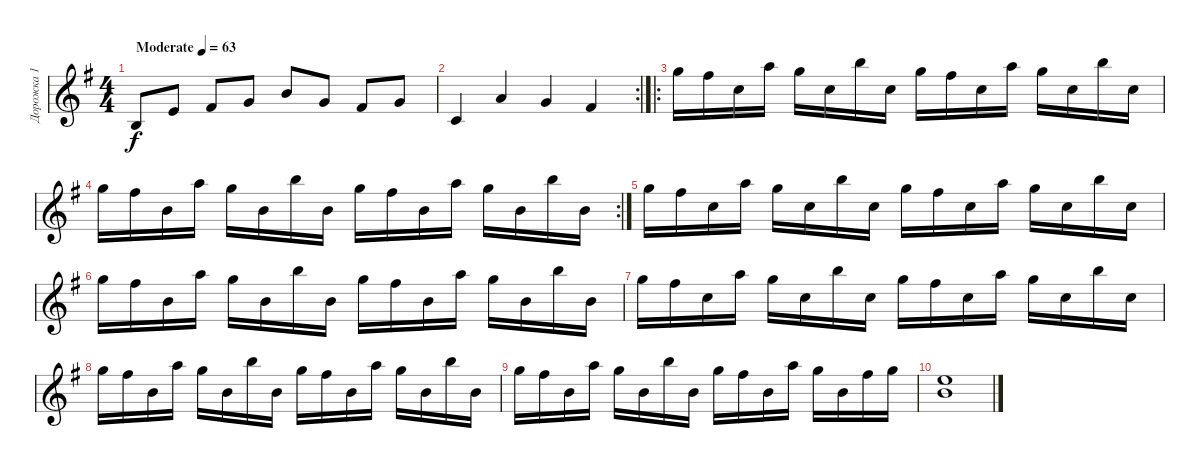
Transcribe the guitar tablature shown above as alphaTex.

\track ("Дорожка 1" "Дорожка 1") {instrument acousticgrandpiano}
\staff {score}
\tuning (E4 B3 G3 D3 A2 E2) {hide}
\ts (4 4)
\tempo (63 "Moderate")
\clef g2
\ks eminor
0.2.8{dy f instrument acousticgrandpiano} 0.1.8 2.1.8 3.1.8 7.1.8 3.1.8 2.1.8 3.1.8 |
\rc 2
1.2.4 5.1.4 3.1.4 2.1.4 |
\ro
15.1.16 14.1.16 8.1.16 17.1.16 15.1.16 8.1.16 19.1.16 8.1.16 15.1.16 14.1.16 8.1.16 17.1.16 15.1.16 8.1.16 19.1.16 8.1.16 |
\rc 2
15.1.16 14.1.16 7.1.16 17.1.16 15.1.16 12.2.16 19.1.16 12.2.16 15.1.16 14.1.16 7.1.16 17.1.16 15.1.16 7.1.16 19.1.16 7.1.16 |
15.1.16 14.1.16 8.1.16 17.1.16 15.1.16 8.1.16 19.1.16 8.1.16 15.1.16 14.1.16 8.1.16 17.1.16 15.1.16 8.1.16 19.1.16 8.1.16 |
15.1.16 14.1.16 7.1.16 17.1.16 15.1.16 12.2.16 19.1.16 12.2.16 15.1.16 14.1.16 7.1.16 17.1.16 15.1.16 7.1.16 19.1.16 7.1.16 |
15.1.16 14.1.16 8.1.16 17.1.16 15.1.16 8.1.16 19.1.16 8.1.16 15.1.16 14.1.16 8.1.16 17.1.16 15.1.16 8.1.16 19.1.16 8.1.16 |
15.1.16 14.1.16 7.1.16 17.1.16 15.1.16 12.2.16 19.1.16 12.2.16 15.1.16 14.1.16 7.1.16 17.1.16 15.1.16 7.1.16 19.1.16 7.1.16 |
15.1.16 14.1.16 7.1.16 17.1.16 15.1.16 12.2.16 19.1.16 12.2.16 15.1.16 14.1.16 7.1.16 17.1.16 15.1.16 7.1.16 14.1.16 15.1.16 |
(12.1 12.2).1
